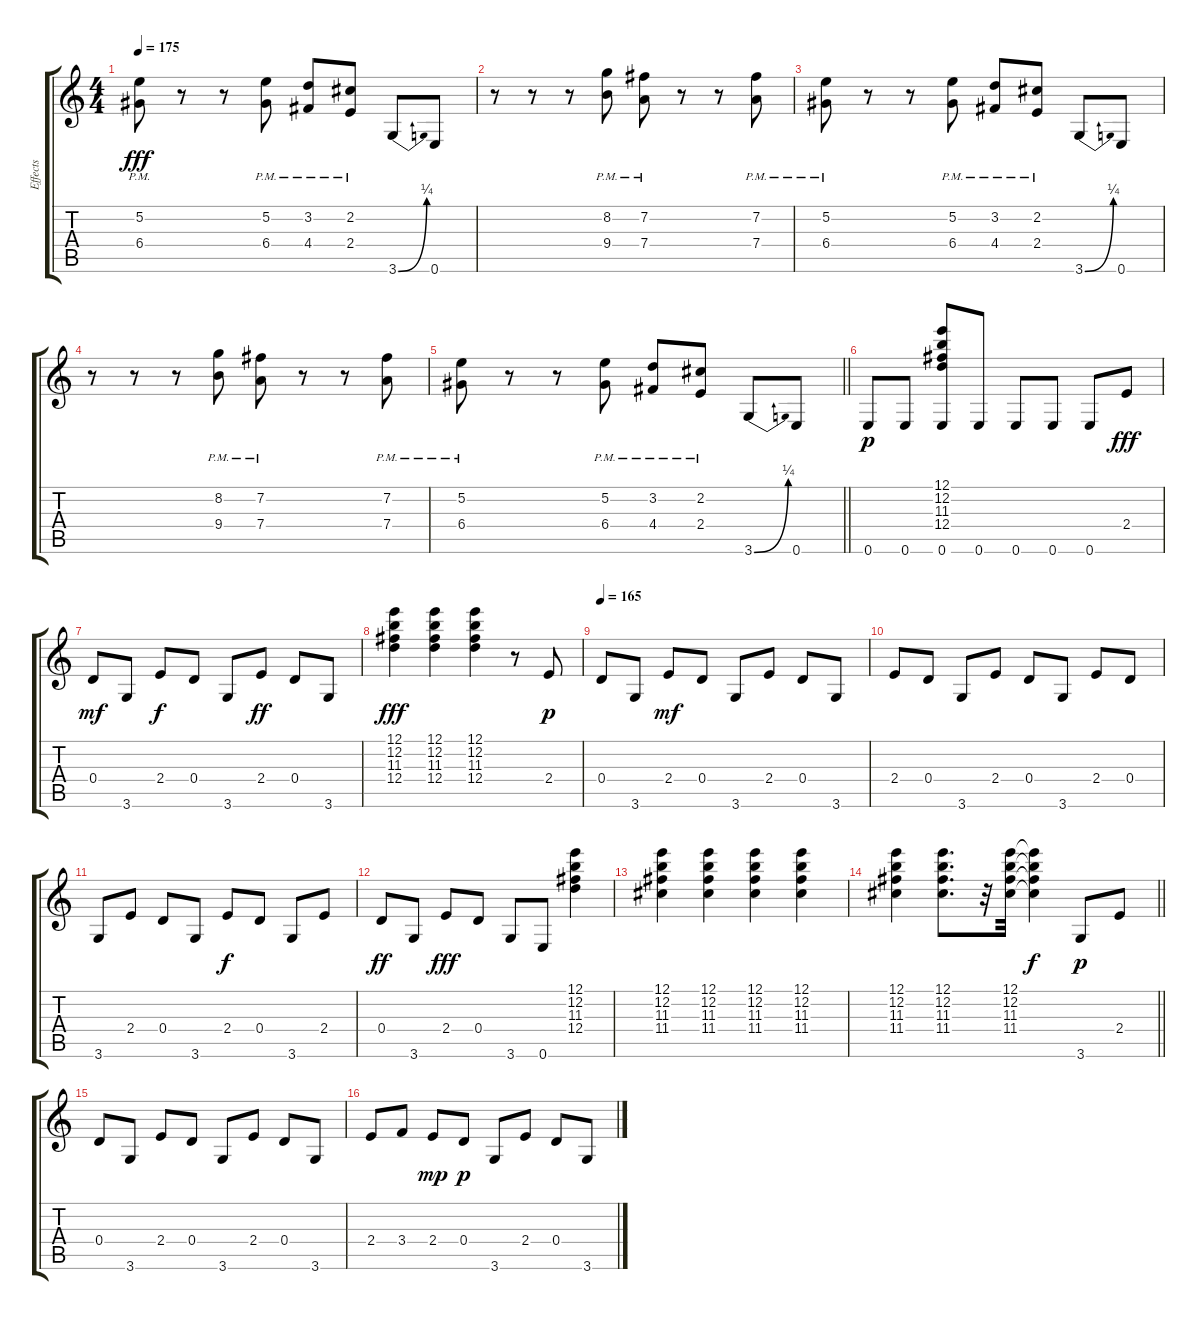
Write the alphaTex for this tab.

\track ("Effects" "Effects") {instrument distortionguitar}
\staff {score tabs}
\tuning (E4 B3 G3 D3 A2 E2) {hide}
\ts (4 4)
\tempo 175
\clef g2
\ks c
(5.2{pm} 6.4{pm}).8{dy fff} r.8 r.8 (5.2{pm} 6.4{pm}).8 (3.2{pm} 4.4{pm}).8 (2.2{pm} 2.4{pm}).8 3.6{be (bend 0 0 60 1)}.8 0.6.8 |
r.8{volume 7} r.8 r.8 (8.2{pm} 9.4{pm}).8 (7.2{pm} 7.4{pm}).8 r.8 r.8 (7.2{pm} 7.4{pm}).8 |
(5.2{pm} 6.4{pm}).8 r.8 r.8 (5.2{pm} 6.4{pm}).8 (3.2{pm} 4.4{pm}).8 (2.2{pm} 2.4{pm}).8 3.6{be (bend 0 0 60 1)}.8 0.6.8 |
r.8 r.8 r.8 (8.2{pm} 9.4{pm}).8 (7.2{pm} 7.4{pm}).8 r.8 r.8 (7.2{pm} 7.4{pm}).8 |
\barLineRight lightlight
(5.2{pm} 6.4{pm}).8 r.8 r.8 (5.2{pm} 6.4{pm}).8 (3.2{pm} 4.4{pm}).8 (2.2{pm} 2.4{pm}).8 3.6{be (bend 0 0 60 1)}.8 0.6.8 |
0.6.8{dy p volume 16 instrument acousticguitarsteel} 0.6.8 (12.1 12.2 11.3 12.4 0.6).8 0.6.8 0.6.8 0.6.8 0.6.8 2.4.8{dy fff} |
0.4.8{dy mf} 3.6.8 2.4.8{dy f} 0.4.8 3.6.8 2.4.8{dy ff} 0.4.8 3.6.8 |
(12.1 12.2 11.3 12.4).4{dy fff} (12.1 12.2 11.3 12.4).4 (12.1 12.2 11.3 12.4).4 r.8 2.4.8{dy p} |
\tempo 165
0.4.8 3.6.8 2.4.8{dy mf} 0.4.8 3.6.8 2.4.8 0.4.8 3.6.8 |
2.4.8 0.4.8 3.6.8 2.4.8 0.4.8 3.6.8 2.4.8 0.4.8 |
3.6.8 2.4.8 0.4.8 3.6.8 2.4.8{dy f} 0.4.8 3.6.8 2.4.8 |
0.4.8{dy ff} 3.6.8 2.4.8{dy fff} 0.4.8 3.6.8 0.6.8 (12.1 12.2 11.3 12.4).4 |
(12.1 12.2 11.3 11.4).4 (12.1 12.2 11.3 11.4).4 (12.1 12.2 11.3 11.4).4 (12.1 12.2 11.3 11.4).4 |
\barLineRight lightlight
(12.1 12.2 11.3 11.4).4 (12.1 12.2 11.3 11.4).8{d} r.32 (12.1 12.2 11.3 11.4).32 (12.1{t} 12.2{t} 11.3{t} 11.4{t}).4{dy f} 3.6.8{dy p} 2.4.8 |
0.4.8 3.6.8 2.4.8 0.4.8 3.6.8 2.4.8 0.4.8 3.6.8 |
2.4.8 3.4.8 2.4.8{dy mp} 0.4.8{dy p} 3.6.8 2.4.8 0.4.8 3.6.8
